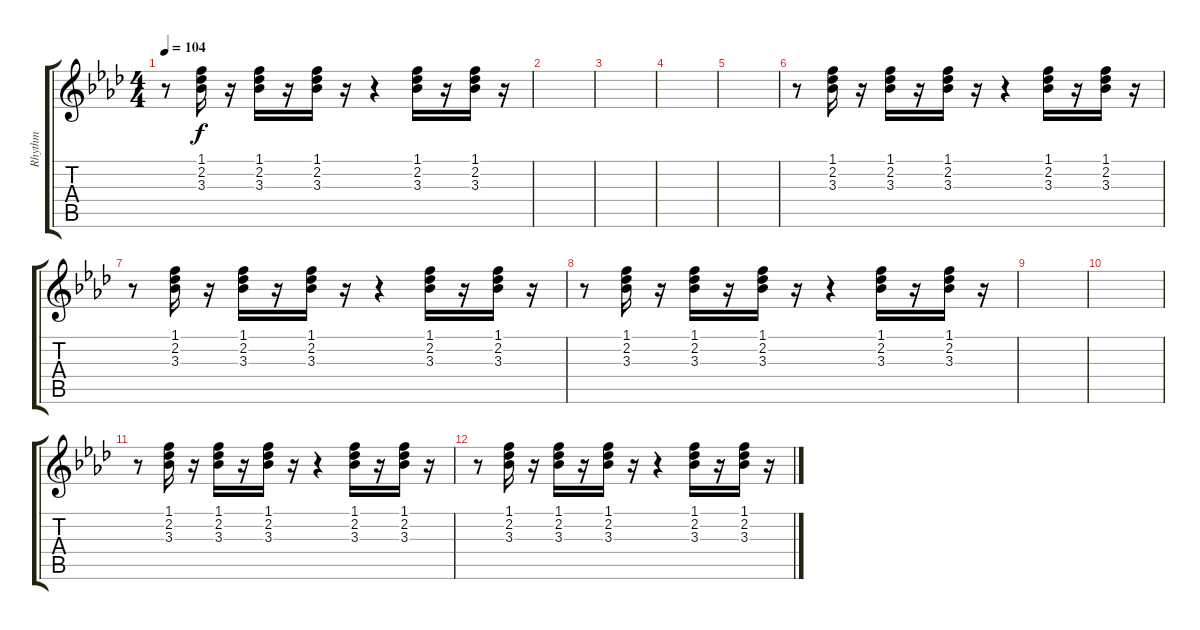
\track ("Rhythm" "Rhythm") {instrument electricguitarjazz}
\staff {score tabs}
\tuning (E4 B3 G3 D3 A2 E2) {hide}
\ts (4 4)
\tempo 104
\clef g2
\ks ab
r.8{dy f} (1.1 2.2 3.3).16 r.16 (1.1 2.2 3.3).16 r.16 (1.1 2.2 3.3).16 r.16 r.4 (1.1 2.2 3.3).16 r.16 (1.1 2.2 3.3).16 r.16 |
|
|
|
|
r.8 (1.1 2.2 3.3).16 r.16 (1.1 2.2 3.3).16 r.16 (1.1 2.2 3.3).16 r.16 r.4 (1.1 2.2 3.3).16 r.16 (1.1 2.2 3.3).16 r.16 |
r.8 (1.1 2.2 3.3).16 r.16 (1.1 2.2 3.3).16 r.16 (1.1 2.2 3.3).16 r.16 r.4 (1.1 2.2 3.3).16 r.16 (1.1 2.2 3.3).16 r.16 |
r.8 (1.1 2.2 3.3).16 r.16 (1.1 2.2 3.3).16 r.16 (1.1 2.2 3.3).16 r.16 r.4 (1.1 2.2 3.3).16 r.16 (1.1 2.2 3.3).16 r.16 |
|
|
r.8 (1.1 2.2 3.3).16 r.16 (1.1 2.2 3.3).16 r.16 (1.1 2.2 3.3).16 r.16 r.4 (1.1 2.2 3.3).16 r.16 (1.1 2.2 3.3).16 r.16 |
r.8 (1.1 2.2 3.3).16 r.16 (1.1 2.2 3.3).16 r.16 (1.1 2.2 3.3).16 r.16 r.4 (1.1 2.2 3.3).16 r.16 (1.1 2.2 3.3).16 r.16
